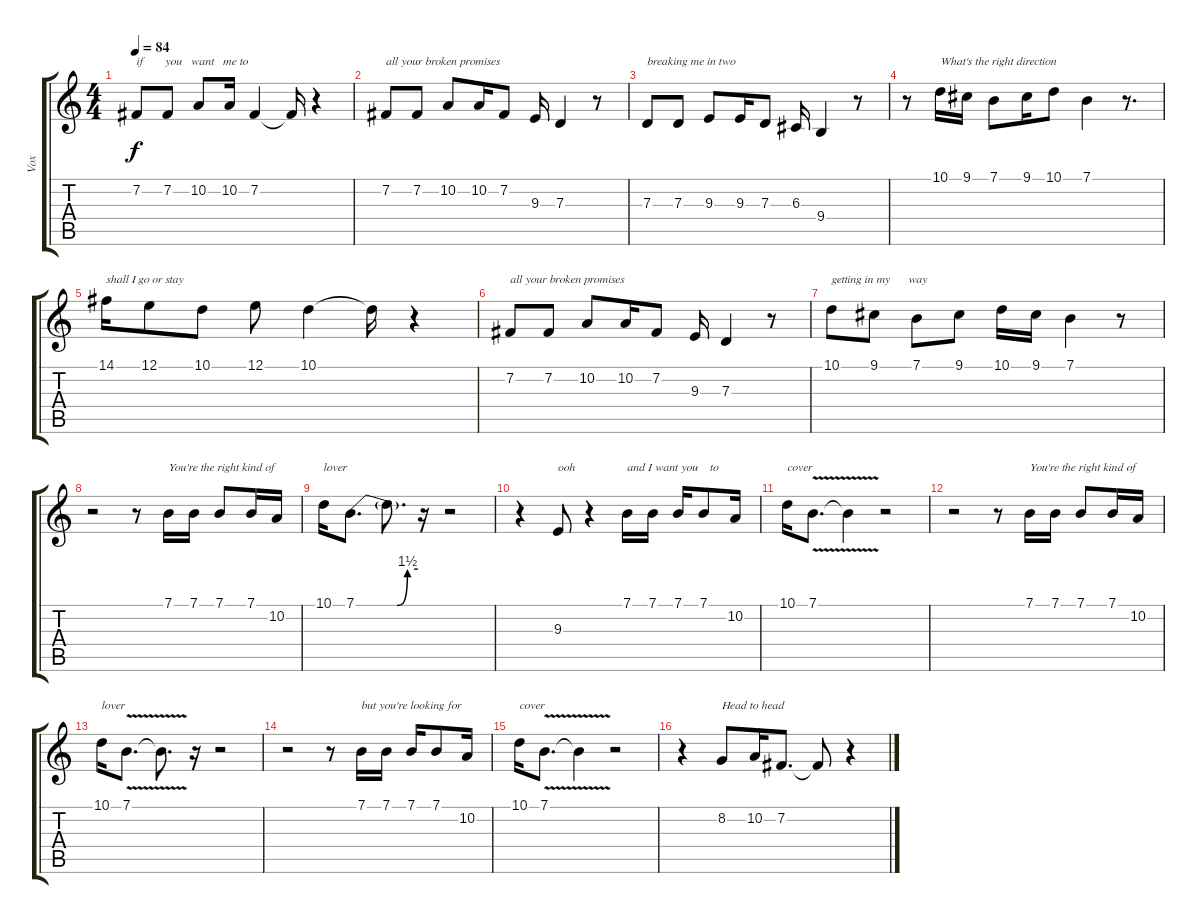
\track ("Vox" "Vox") {instrument violin}
\staff {score tabs}
\tuning (E4 B3 G3 D3 A2 E2) {hide}
\ts (4 4)
\tempo 84
\clef g2
\ks c
7.2.8{txt "if       you   want   me to" dy f} 7.2.8 10.2.8 10.2.16 7.2.4 7.2{t}.16 r.4 |
7.2.8{txt "all your broken promises"} 7.2.8 10.2.8 10.2.16 7.2.8 9.3.16 7.3.4 r.8 |
7.3.8{txt "breaking me in two"} 7.3.8 9.3.8 9.3.16 7.3.8 6.3.16 9.4.4 r.8 |
r.8 10.1.16{txt "What's the right direction"} 9.1.16 7.1.8 9.1.16 10.1.8 7.1.4 r.8{d} |
14.1.16{txt "shall I go or stay"} 12.1.8 10.1.8 12.1.8 10.1.4 10.1{t}.16 r.4 |
7.2.8{txt "all your broken promises"} 7.2.8 10.2.8 10.2.16 7.2.8 9.3.16 7.3.4 r.8 |
10.1.8{txt "getting in my      way"} 9.1.8 7.1.8 9.1.8 10.1.16 9.1.16 7.1.4 r.8 |
r.2 r.8 7.1.16{txt "You're the right kind of"} 7.1.16 7.1.8 7.1.16 10.2.16 |
10.1.16{txt "lover"} 7.1{be (custom 0 0 40 0 50 6 60 6)}.8{d} 7.1{t}.8{d} r.16 r.2 |
r.4 9.3.8{txt "ooh"} r.4 7.1.16{txt "and I want you    to "} 7.1.16 7.1.16 7.1.8 10.2.16 |
10.1.16{txt "cover"} 7.1{v}.8{d} 7.1{t}.4 r.2 |
r.2 r.8 7.1.16{txt "You're the right kind of"} 7.1.16 7.1.8 7.1.16 10.2.16 |
10.1.16{txt "lover"} 7.1{v}.8{d} 7.1{t}.8{d} r.16 r.2 |
r.2 r.8 7.1.16{txt "but you're looking for"} 7.1.16 7.1.16 7.1.8 10.2.16 |
10.1.16{txt "cover"} 7.1{v}.8{d} 7.1{t}.4 r.2 |
r.4 8.2.8{txt "Head to head"} 10.2.16 7.2.8{d} 7.2{t}.8 r.4
